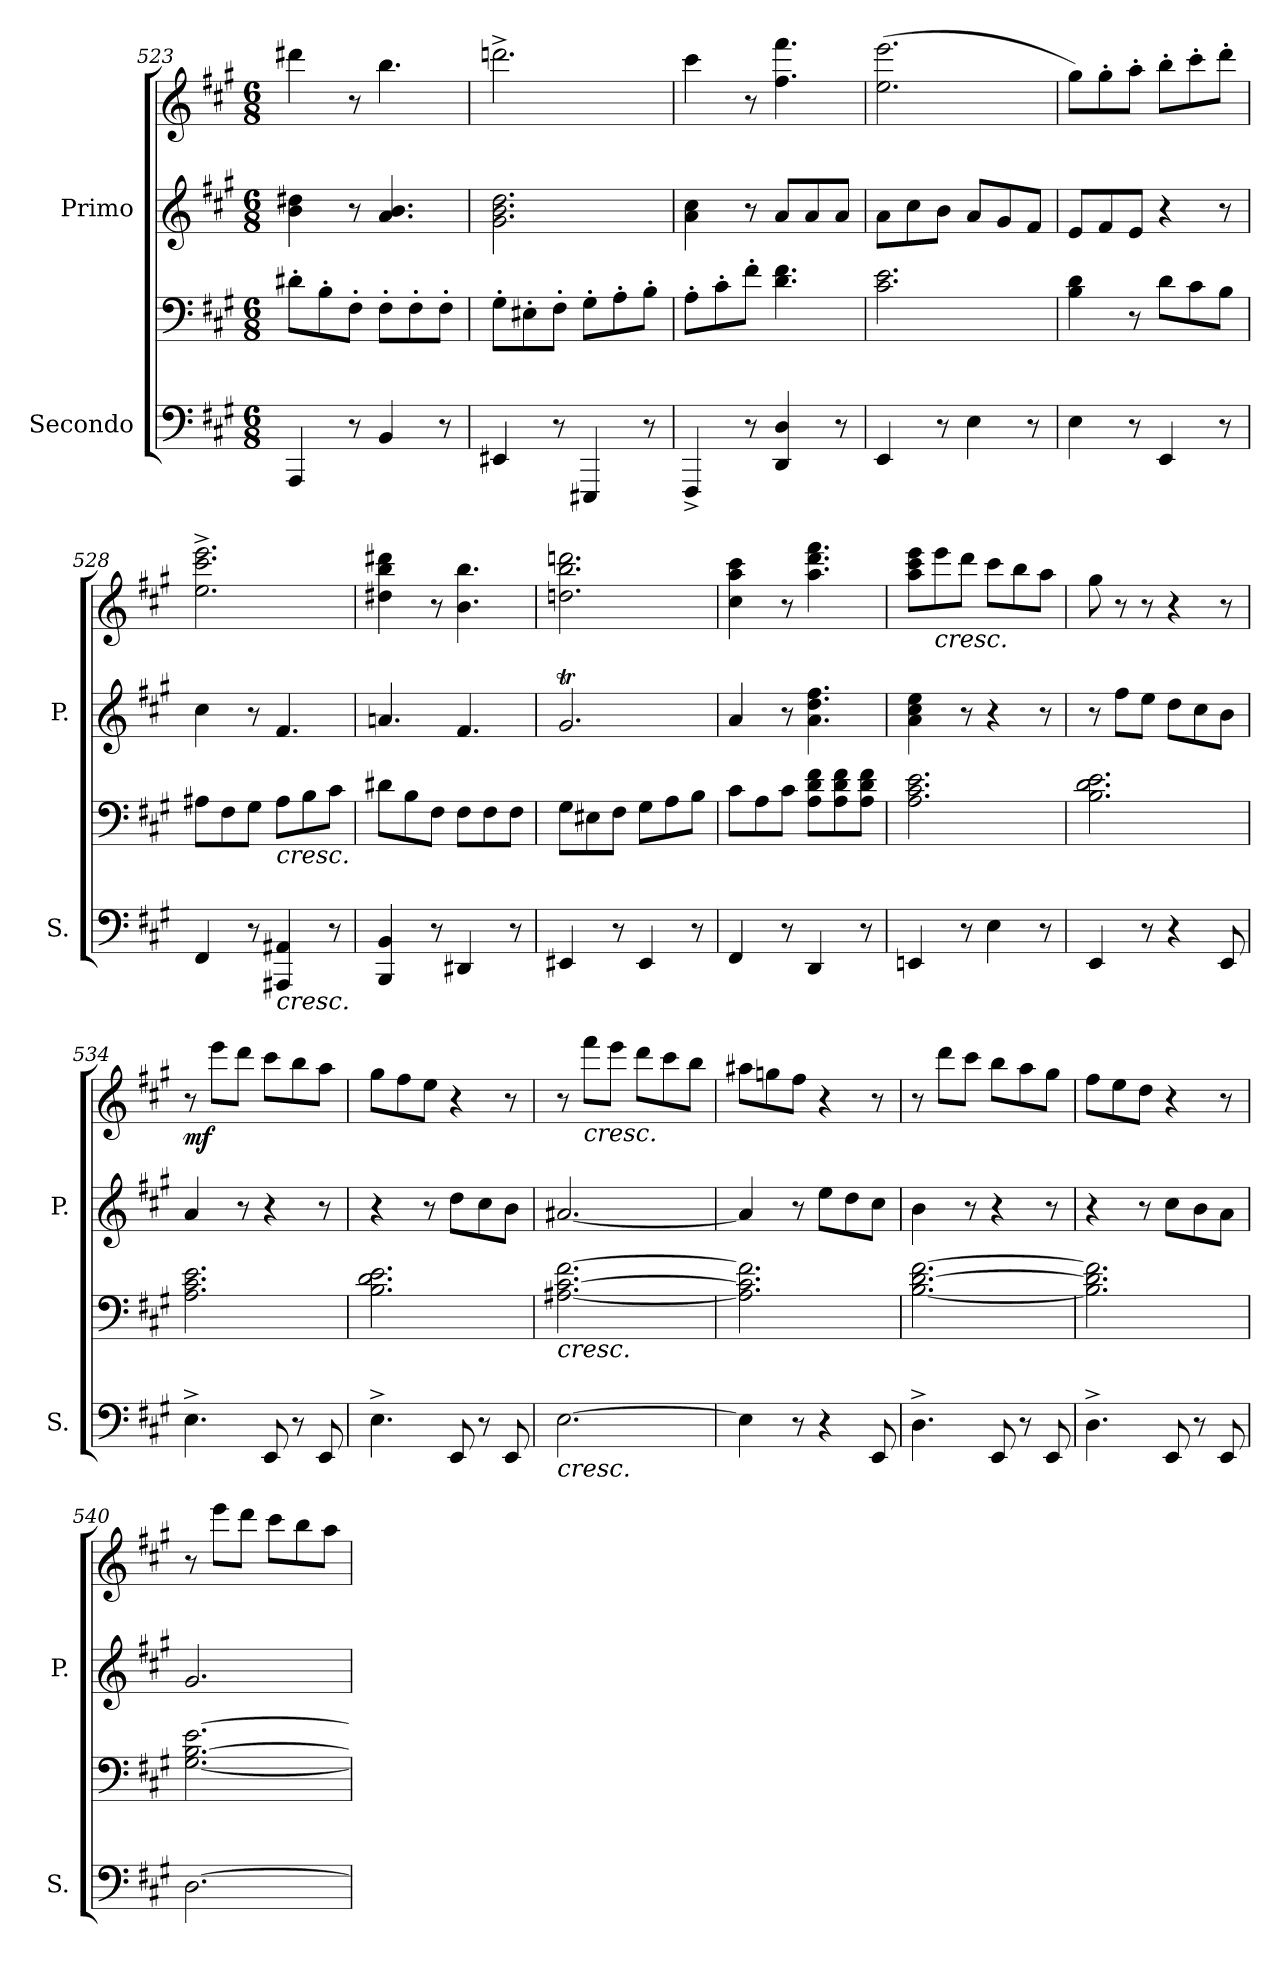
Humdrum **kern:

**kern	**kern	**dynam	**kern	**kern	**dynam
*part2	*part2	*part2	*part1	*part1	*part1
*staff4	*staff3	*staff3/4	*staff2	*staff1	*staff1/2
*I"Secondo	*	*	*I"Primo	*	*
*I'S.	*	*	*I'P.	*	*
*clefF4	*clefF4	*	*clefG2	*clefG2	*
*k[f#c#g#]	*k[f#c#g#]	*	*k[f#c#g#]	*k[f#c#g#]	*
*M6/8	*M6/8	*	*M6/8	*M6/8	*
=523	=523	=523	=523	=523	=523
4AAA/	8d#X'\L	.	4b\ 4dd#X\	4ddd#X\	.
.	8B'\	.	.	.	.
8r	8F#'\J	.	8r	8r	.
4BB/	8F#'\L	.	4.a/ 4.b/	4.bb\	.
.	8F#'\	.	.	.	.
8r	8F#'\J	.	.	.	.
=524	=524	=524	=524	=524	=524
4EE#X/	8G#'\L	.	2.g#\ 2.b\ 2.dd\	2.dddn^\	.
.	8E#X'\	.	.	.	.
8r	8F#'\J	.	.	.	.
4EEE#X/	8G#'\L	.	.	.	.
.	8A'\	.	.	.	.
8r	8B'\J	.	.	.	.
=525	=525	=525	=525	=525	=525
4FFF#^/	8A'\L	.	4a\ 4cc#\	4ccc#\	.
.	8c#'\	.	.	.	.
8r	8f#'\J	.	8r	8r	.
4DD/ 4D/	4.d\ 4.f#\	.	8a/L	4.ff#\ 4.fff#\	.
.	.	.	8a/	.	.
8r	.	.	8a/J	.	.
=526	=526	=526	=526	=526	=526
4EE/	2.c#\ 2.e\	.	8a\L	(>2.ee\ 2.eee\	.
.	.	.	8cc#\	.	.
8r	.	.	8b\J	.	.
4E\	.	.	8a/L	.	.
.	.	.	8g#/	.	.
8r	.	.	8f#/J	.	.
=527	=527	=527	=527	=527	=527
4E\	4B\ 4d\	.	8e/L	8gg#\L)	.
.	.	.	8f#/	8gg#'\	.
8r	8r	.	8e/J	8aa'\J	.
4EE/	8d\L	.	4r	8bb'\L	.
.	8c#\	.	.	8ccc#'\	.
8r	8B\J	.	8r	8ddd'\J	.
=528	=528	=528	=528	=528	=528
4FF#/	8A#X\L	.	4cc#\	2.ee\^ 2.ccc#\^ 2.eee\^	.
.	8F#\	.	.	.	.
8r	8G#\J	.	8r	.	.
!	!LO:TX:b:i:t=cresc.	!	!	!	!
!LO:TX:b:i:t=cresc.	!	!	!	!	!
4AAA#X/ 4AA#X/	8A#\L	.	4.f#/	.	.
.	8B\	.	.	.	.
8r	8c#\J	.	.	.	.
!!LO:PB:g=z
=529	=529	=529	=529	=529	=529
4BBB/ 4BB/	8d#X\L	.	4.an/	4dd#X\ 4bb\ 4ddd#X\	.
.	8B\	.	.	.	.
8r	8F#\J	.	.	8r	.
4DD#X/	8F#\L	.	4.f#/	4.b\ 4.bb\	.
.	8F#\	.	.	.	.
8r	8F#\J	.	.	.	.
=530	=530	=530	=530	=530	=530
4EE#X/	8G#\L	.	2.g#t/	2.ddn\ 2.bb\ 2.dddn\	.
.	8E#X\	.	.	.	.
8r	8F#\J	.	.	.	.
4EE#/	8G#\L	.	.	.	.
.	8A\	.	.	.	.
8r	8B\J	.	.	.	.
=531	=531	=531	=531	=531	=531
4FF#/	8c#\L	.	4a/	4cc#\ 4aa\ 4ccc#\	.
.	8A\	.	.	.	.
8r	8c#\J	.	8r	8r	.
4DD/	8A\ 8d\ 8f#\L	.	4.a\ 4.dd\ 4.ff#\	4.aa\ 4.ddd\ 4.fff#\	.
.	8A\ 8d\ 8f#\	.	.	.	.
8r	8A\ 8d\ 8f#\J	.	.	.	.
=532	=532	=532	=532	=532	=532
4EEn/	2.A\ 2.c#\ 2.e\	.	4a\ 4cc#\ 4ee\	8aa\ 8ccc#\ 8eee\L	.
!	!	!	!	!LO:TX:b:i:t=cresc.	!
.	.	.	.	8eee\	.
8r	.	.	8r	8ddd\J	.
4E\	.	.	4r	8ccc#\L	.
.	.	.	.	8bb\	.
8r	.	.	8r	8aa\J	.
=533	=533	=533	=533	=533	=533
4EE/	2.B\ 2.d\ 2.e\	.	8r	8gg#\	.
.	.	.	8ff#\L	8r	.
8r	.	.	8ee\J	8r	.
4r	.	.	8dd\L	4r	.
.	.	.	8cc#\	.	.
8EE/	.	.	8b\J	8r	.
=534	=534	=534	=534	=534	=534
!	!	!LO:DY:b=2	!	!	!
!	!	!LO:DY:n=1:b	!	!	!LO:DY:b
4.E^\	2.A\ 2.c#\ 2.e\	f mf	4a/	8r	mf
.	.	.	.	8eee\L	.
.	.	.	8r	8ddd\J	.
8EE/	.	.	4r	8ccc#\L	.
8r	.	.	.	8bb\	.
8EE/	.	.	8r	8aa\J	.
=535	=535	=535	=535	=535	=535
4.E^\	2.B\ 2.d\ 2.e\	.	4r	8gg#\L	.
.	.	.	.	8ff#\	.
.	.	.	8r	8ee\J	.
8EE/	.	.	8dd\L	4r	.
8r	.	.	8cc#\	.	.
8EE/	.	.	8b\J	8r	.
!!LO:LB:g=z
=536	=536	=536	=536	=536	=536
!	!LO:TX:b:i:t=cresc.	!	!	!	!
!LO:TX:b:i:t=cresc.	!	!	!	!	!
[2.E\	[2.A#X\ [2.c#\ [2.f#\	.	[2.a#X/	8r	.
!	!	!	!	!LO:TX:b:i:t=cresc.	!
.	.	.	.	8fff#\L	.
.	.	.	.	8eee\J	.
.	.	.	.	8ddd\L	.
.	.	.	.	8ccc#\	.
.	.	.	.	8bb\J	.
=537	=537	=537	=537	=537	=537
4E\]	2.A#\] 2.c#\] 2.f#\]	.	4a#/]	8aa#X\L	.
.	.	.	.	8ggn\	.
8r	.	.	8r	8ff#\J	.
4r	.	.	8ee\L	4r	.
.	.	.	8dd\	.	.
8EE/	.	.	8cc#\J	8r	.
=538	=538	=538	=538	=538	=538
4.D^\	[2.B\ [2.d\ [2.f#\	.	4b\	8r	.
.	.	.	.	8ddd\L	.
.	.	.	8r	8ccc#\J	.
8EE/	.	.	4r	8bb\L	.
8r	.	.	.	8aa\	.
8EE/	.	.	8r	8gg#\J	.
=539	=539	=539	=539	=539	=539
4.D^\	2.B\] 2.d\] 2.f#\]	.	4r	8ff#\L	.
.	.	.	.	8ee\	.
.	.	.	8r	8dd\J	.
8EE/	.	.	8cc#\L	4r	.
8r	.	.	8b\	.	.
8EE/	.	.	8a\J	8r	.
=540	=540	=540	=540	=540	=540
[2.D\	[2.G#\ [2.B\ [2.e\	.	2.g#/	8r	.
.	.	.	.	8eee\L	.
.	.	.	.	8ddd\J	.
.	.	.	.	8ccc#\L	.
.	.	.	.	8bb\	.
.	.	.	.	8aa\J	.
=	=	=	=	=	=
*-	*-	*-	*-	*-	*-
